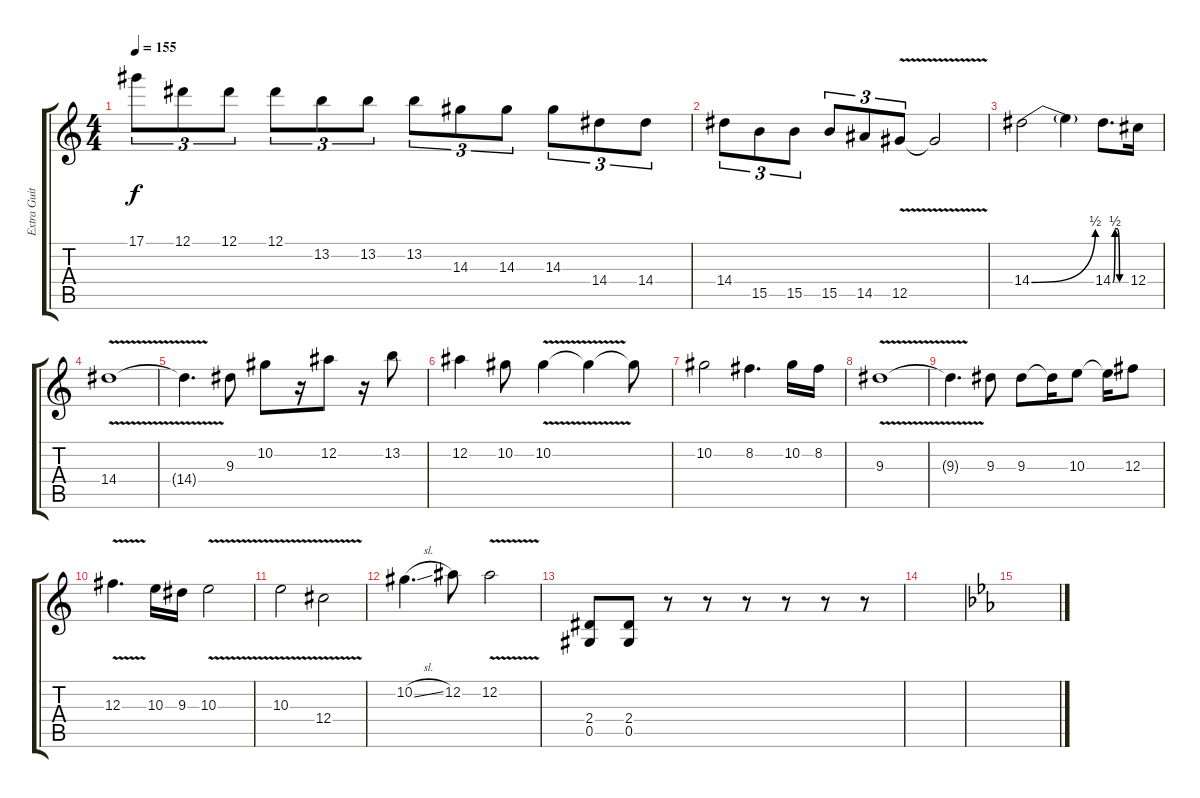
\track ("Extra Guitar/Amott solo" "Extra Guit") {instrument overdrivenguitar}
\staff {score tabs}
\tuning (Eb4 Bb3 Gb3 Db3 Ab2 Eb2) {hide}
\ts (4 4)
\tempo 155
\clef g2
\ks c
17.1.8{tu (3 2) dy f} 12.1.8{tu (3 2)} 12.1.8{tu (3 2)} 12.1.8{tu (3 2)} 13.2.8{tu (3 2)} 13.2.8{tu (3 2)} 13.2.8{tu (3 2)} 14.3.8{tu (3 2)} 14.3.8{tu (3 2)} 14.3.8{tu (3 2)} 14.4.8{tu (3 2)} 14.4.8{tu (3 2)} |
14.4.8{tu (3 2)} 15.5.8{tu (3 2)} 15.5.8{tu (3 2)} 15.5.8{tu (3 2)} 14.5.8{tu (3 2)} 12.5{v}.8{tu (3 2)} 12.5{t}.2 |
14.4{be (bend 0 0 60 2)}.2 14.4{t}.4 14.4{be (custom 0 0 10 2 20 2 30 0 60 0)}.8{d} 12.4.16 |
14.4{v}.1 |
14.4{t}.4{d} 9.3.8 10.2.8 r.16 12.2.8 r.16 13.2.8 |
12.2.4 10.2.8 10.2{v}.4 10.2{t}.4 10.2{t}.8 |
10.2.2 8.2.4{d} 10.2.16 8.2.16 |
9.3{v}.1 |
9.3{t}.4{d} 9.3.8 9.3.8 9.3{t}.16 10.3.8 10.3{t}.16 12.3.8 |
12.3{v}.4{d} 10.3.16 9.3.16 10.3{v}.2 |
10.3{v}.2 12.4{v}.2 |
10.2{sl}.4{d} 12.2.8 12.2{v}.2 |
(2.4 0.5).8 (2.4 0.5).8 r.8 r.8 r.8 r.8 r.8 r.8 |
|
\ks cminor
